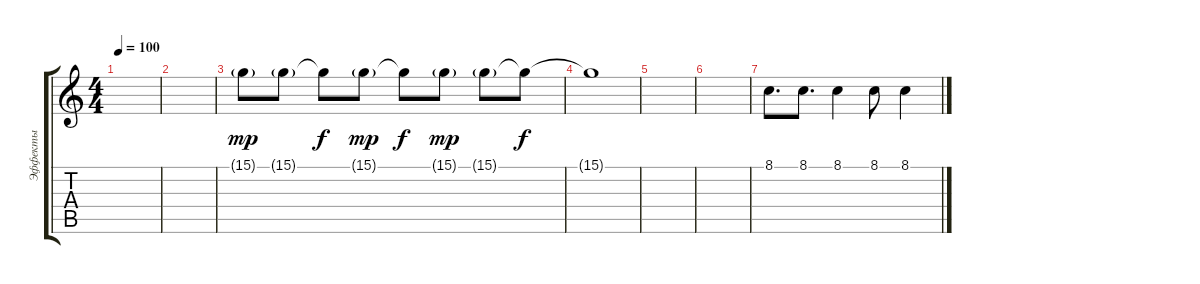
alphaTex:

\track ("Эффекты" "Эффекты") {instrument pad1newage}
\staff {score tabs}
\tuning (E4 B3 G3 D3 A2 E2) {hide}
\ts (4 4)
\tempo 100
\clef g2
\ks c
|
|
15.1{g}.8{dy mp} 15.1{g}.8 15.1{t}.8{dy f} 15.1{g}.8{dy mp} 15.1{t}.8{dy f} 15.1{g}.8{dy mp} 15.1{g}.8 15.1{t}.8{dy f} |
15.1{t}.1 |
|
|
8.1.8{d} 8.1.8{d} 8.1.4 8.1.8 8.1.4
